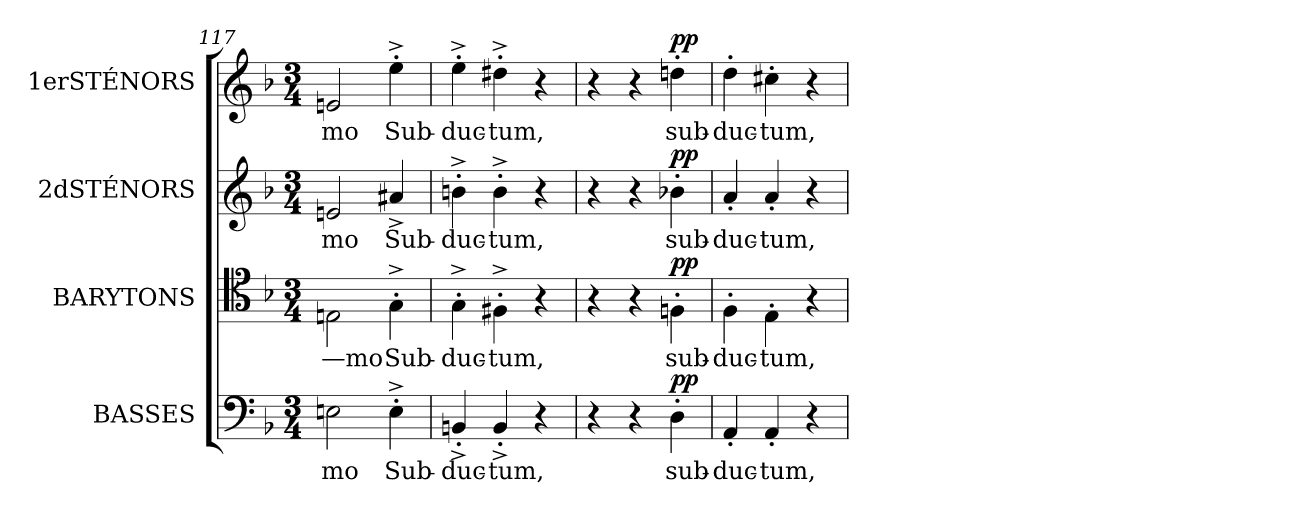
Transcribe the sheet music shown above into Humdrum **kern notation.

**kern	**text	**dynam	**kern	**text	**dynam	**kern	**text	**dynam	**kern	**text	**dynam
*part4	*part4	*part4	*part3	*part3	*part3	*part2	*part2	*part2	*part1	*part1	*part1
*staff4	*staff4	*staff4	*staff3	*staff3	*staff3	*staff2	*staff2	*staff2	*staff1	*staff1	*staff1
*I"BASSES	*	*	*I"BARYTONS	*	*	*I"2dSTÉNORS	*	*	*I"1erSTÉNORS	*	*
!!LO:LB:g=z
*clefF4	*	*	*clefC4	*	*	*clefG2	*	*	*clefG2	*	*
*k[b-]	*	*	*k[b-]	*	*	*k[b-]	*	*	*k[b-]	*	*
*M3/4	*	*	*M3/4	*	*	*M3/4	*	*	*M3/4	*	*
=117	=117	=117	=117	=117	=117	=117	=117	=117	=117	=117	=117
2Eni\	mo	.	2Eni\	—mo	.	2eni/	mo	.	2eni/	mo	.
4E'>^>i\	Sub-	.	4G'>^>i\	Sub-	.	4a#X^>i/	Sub-	.	4ee'>^>i\	Sub-	.
=118	=118	=118	=118	=118	=118	=118	=118	=118	=118	=118	=118
4BBn'>^>i/	duc-	.	4G'>^>i\	duc-	.	4bn'>^>i\	duc-	.	4ee'>^>i\	duc-	.
4BB'>^>i/	tum,	.	4F#X'>^>i\	tum,	.	4b'>^>i\	tum,	.	4dd#X'>^>i\	tum,	.
4r	.	.	4r	.	.	4r	.	.	4r	.	.
=119	=119	=119	=119	=119	=119	=119	=119	=119	=119	=119	=119
4r	.	.	4r	.	.	4r	.	.	4r	.	.
4r	.	.	4r	.	.	4r	.	.	4r	.	.
!	!	!LO:DY:a	!	!	!LO:DY:a	!	!	!LO:DY:a	!	!	!LO:DY:a
4D'>i\	sub-	pp	4Fn'>i\	sub-	pp	4b-X'>i\	sub-	pp	4ddn'>i\	sub-	pp
=120	=120	=120	=120	=120	=120	=120	=120	=120	=120	=120	=120
4AA'>i/	duc-	.	4F'>i\	duc-	.	4a'>i/	duc-	.	4dd'>i\	duc-	.
4AA'>i/	tum,	.	4E'>i\	tum,	.	4a'>i/	tum,	.	4cc#X'>i\	tum,	.
4r	.	.	4r	.	.	4r	.	.	4r	.	.
=	=	=	=	=	=	=	=	=	=	=	=
*-	*-	*-	*-	*-	*-	*-	*-	*-	*-	*-	*-
